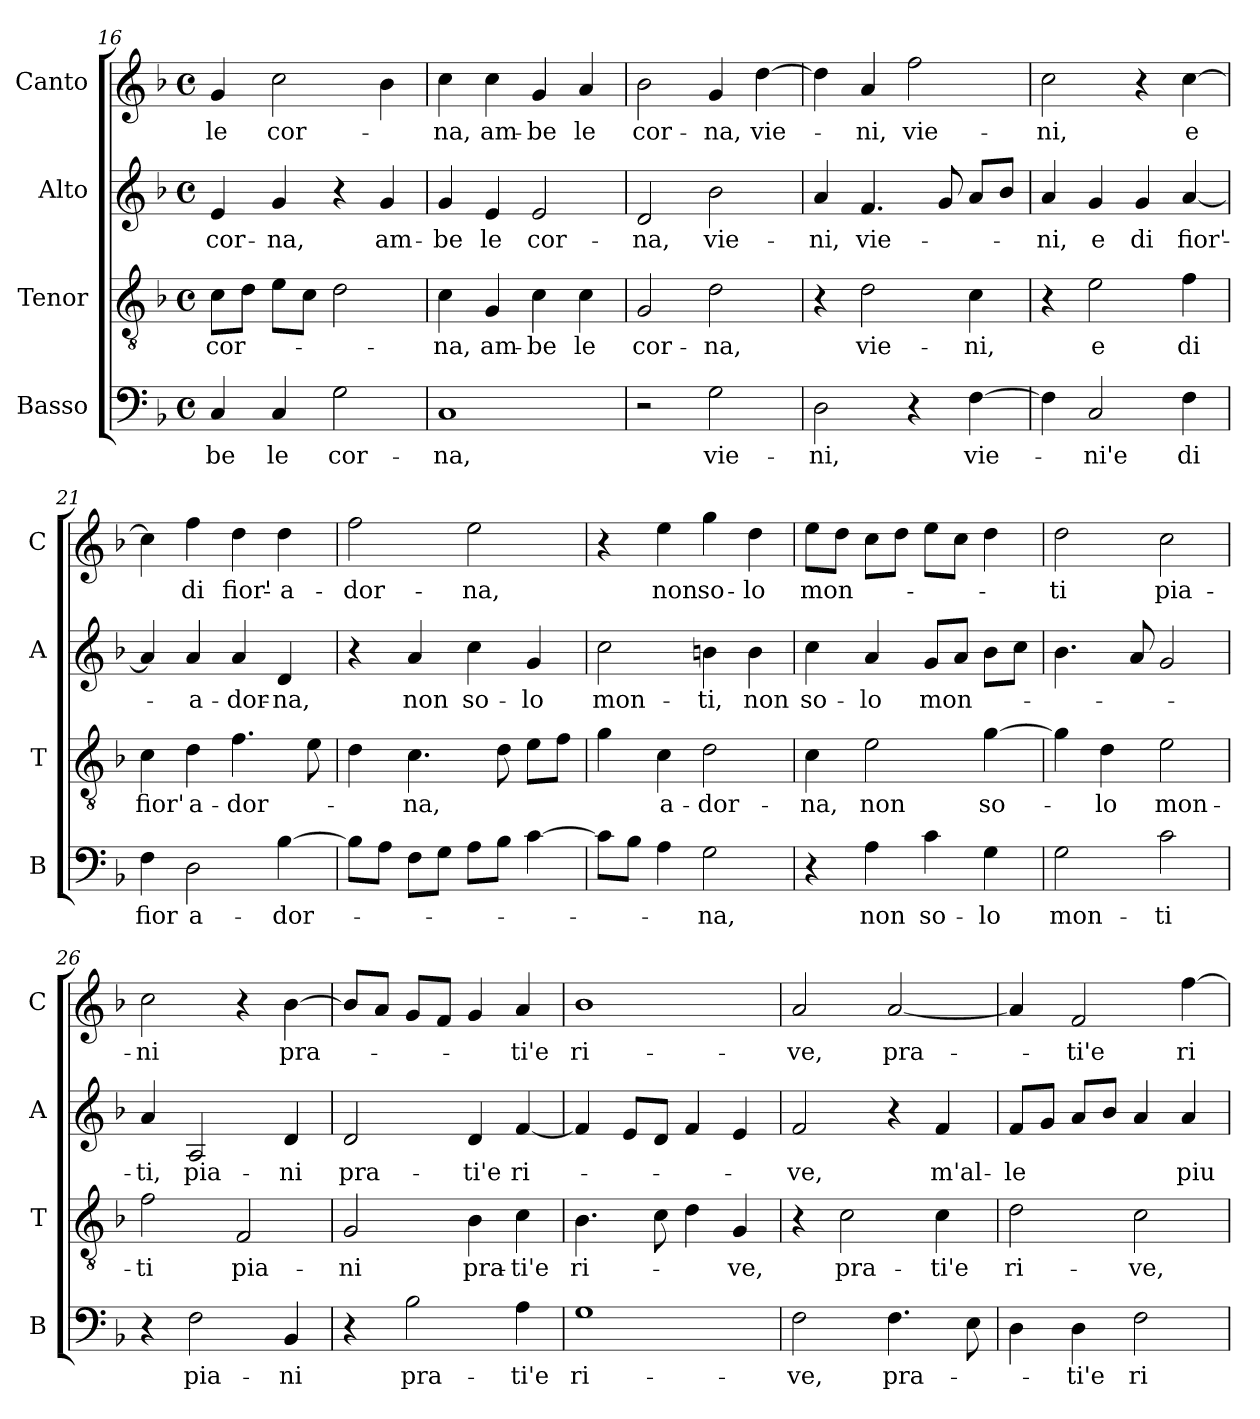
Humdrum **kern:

**kern	**text	**kern	**text	**kern	**text	**kern	**text
*part4	*part4	*part3	*part3	*part2	*part2	*part1	*part1
*staff4	*staff4	*staff3	*staff3	*staff2	*staff2	*staff1	*staff1
*I"Basso	*	*I"Tenor	*	*I"Alto	*	*I"Canto	*
*I'B	*	*I'T	*	*I'A	*	*I'C	*
*clefF4	*	*clefGv2	*	*clefG2	*	*clefG2	*
*k[b-]	*	*k[b-]	*	*k[b-]	*	*k[b-]	*
*F:	*	*F:	*	*F:	*	*F:	*
*M4/4	*	*M4/4	*	*M4/4	*	*M4/4	*
*met(c)	*	*met(c)	*	*met(c)	*	*met(c)	*
=16	=16	=16	=16	=16	=16	=16	=16
!	!LO:LY:b	!	!LO:LY:b	!	!LO:LY:b	!	!LO:LY:b
4C/	-be	8c\L	cor-	4e/	cor-	4g/	le
.	.	8d\J	.	.	.	.	.
!	!LO:LY:b	!	!	!	!LO:LY:b	!	!LO:LY:b
4C/	le	8e\L	.	4g/	-na,	2cc\	cor-
.	.	8c\J	.	.	.	.	.
!	!LO:LY:b	!	!	!	!	!	!
2G\	cor-	2d\	.	4r	.	.	.
!	!	!	!	!	!LO:LY:b	!	!
.	.	.	.	4g/	am-	4b-\	.
=17	=17	=17	=17	=17	=17	=17	=17
!	!LO:LY:b	!	!LO:LY:b	!	!LO:LY:b	!	!LO:LY:b
1C	-na,	4c\	-na,	4g/	-be	4cc\	-na,
!	!	!	!LO:LY:b	!	!LO:LY:b	!	!LO:LY:b
.	.	4G/	am-	4e/	le	4cc\	am-
!	!	!	!LO:LY:b	!	!LO:LY:b	!	!LO:LY:b
.	.	4c\	-be	2e/	cor-	4g/	-be
!	!	!	!LO:LY:b	!	!	!	!LO:LY:b
.	.	4c\	le	.	.	4a/	le
!!LO:PB:g=z
=18	=18	=18	=18	=18	=18	=18	=18
!	!	!	!LO:LY:b	!	!LO:LY:b	!	!LO:LY:b
2r	.	2G/	cor-	2d/	-na,	2b-\	cor-
!	!LO:LY:b	!	!LO:LY:b	!	!LO:LY:b	!	!LO:LY:b
2G\	vie-	2d\	-na,	2b-\	vie-	4g/	-na,
!	!	!	!	!	!	!	!LO:LY:b
.	.	.	.	.	.	[4dd\	vie-
=19	=19	=19	=19	=19	=19	=19	=19
!	!LO:LY:b	!	!	!	!LO:LY:b	!	!
2D\	-ni,	4r	.	4a/	-ni,	4dd\]	.
!	!	!	!LO:LY:b	!	!LO:LY:b	!	!LO:LY:b
.	.	2d\	vie-	4.f/	vie-	4a/	-ni,
!	!	!	!	!	!	!	!LO:LY:b
4r	.	.	.	.	.	2ff\	vie-
.	.	.	.	8g/	.	.	.
!	!LO:LY:b	!	!LO:LY:b	!	!	!	!
[4F\	vie-	4c\	-ni,	8a/L	.	.	.
.	.	.	.	8b-/J	.	.	.
=20	=20	=20	=20	=20	=20	=20	=20
!	!	!	!	!	!LO:LY:b	!	!LO:LY:b
4F\]	.	4r	.	4a/	-ni,	2cc\	-ni,
!	!LO:LY:b	!	!LO:LY:b	!	!LO:LY:b	!	!
2C/	-ni'e	2e\	e	4g/	e	.	.
!	!	!	!	!	!LO:LY:b	!	!
.	.	.	.	4g/	di	4r	.
!	!LO:LY:b	!	!LO:LY:b	!	!LO:LY:b	!	!LO:LY:b
4F\	di	4f\	di	[4a/	fior'-	[4cc\	e
=21	=21	=21	=21	=21	=21	=21	=21
!	!LO:LY:b	!	!LO:LY:b	!	!	!	!
4F\	fior	4c\	fior'	4a/]	.	4cc\]	.
!	!LO:LY:b	!	!LO:LY:b	!	!LO:LY:b	!	!LO:LY:b
2D\	a-	4d\	a-	4a/	-a-	4ff\	di
!	!	!	!LO:LY:b	!	!LO:LY:b	!	!LO:LY:b
.	.	4.f\	-dor-	4a/	-dor-	4dd\	fior'-
!	!LO:LY:b	!	!	!	!LO:LY:b	!	!LO:LY:b
[4B-\	-dor-	.	.	4d/	-na,	4dd\	-a-
.	.	8e\	.	.	.	.	.
=22	=22	=22	=22	=22	=22	=22	=22
!	!	!	!	!	!	!	!LO:LY:b
8B-\L]	.	4d\	.	4r	.	2ff\	-dor-
8A\J	.	.	.	.	.	.	.
!	!	!	!LO:LY:b	!	!LO:LY:b	!	!
8F\L	.	4.c\	-na,	4a/	non	.	.
8G\J	.	.	.	.	.	.	.
!	!	!	!	!	!LO:LY:b	!	!LO:LY:b
8A\L	.	.	.	4cc\	so-	2ee\	-na,
8B-\J	.	8d\	.	.	.	.	.
!	!	!	!	!	!LO:LY:b	!	!
[4c\	.	8e\L	.	4g/	-lo	.	.
.	.	8f\J	.	.	.	.	.
=23	=23	=23	=23	=23	=23	=23	=23
!	!	!	!	!	!LO:LY:b	!	!
8c\L]	.	4g\	.	2cc\	mon-	4r	.
8B-\J	.	.	.	.	.	.	.
!	!	!	!LO:LY:b	!	!	!	!LO:LY:b
4A\	.	4c\	a-	.	.	4ee\	non
!	!LO:LY:b	!	!LO:LY:b	!	!LO:LY:b	!	!LO:LY:b
2G\	-na,	2d\	-dor-	4bn\	-ti,	4gg\	so-
!	!	!	!	!	!LO:LY:b	!	!LO:LY:b
.	.	.	.	4b\	non	4dd\	-lo
!!LO:LB:g=z
=24	=24	=24	=24	=24	=24	=24	=24
!	!	!	!LO:LY:b	!	!LO:LY:b	!	!LO:LY:b
4r	.	4c\	-na,	4cc\	so-	8ee\L	mon-
.	.	.	.	.	.	8dd\J	.
!	!LO:LY:b	!	!LO:LY:b	!	!LO:LY:b	!	!
4A\	non	2e\	non	4a/	-lo	8cc\L	.
.	.	.	.	.	.	8dd\J	.
!	!LO:LY:b	!	!	!	!LO:LY:b	!	!
4c\	so-	.	.	8g/L	mon-	8ee\L	.
.	.	.	.	8a/J	.	8cc\J	.
!	!LO:LY:b	!	!LO:LY:b	!	!	!	!
4G\	-lo	[4g\	so-	8b-\L	.	4dd\	.
.	.	.	.	8cc\J	.	.	.
=25	=25	=25	=25	=25	=25	=25	=25
!	!LO:LY:b	!	!	!	!	!	!LO:LY:b
2G\	mon-	4g\]	.	4.b-\	.	2dd\	-ti
!	!	!	!LO:LY:b	!	!	!	!
.	.	4d\	-lo	.	.	.	.
.	.	.	.	8a/	.	.	.
!	!LO:LY:b	!	!LO:LY:b	!	!	!	!LO:LY:b
2c\	-ti	2e\	mon-	2g/	.	2cc\	pia-
=26	=26	=26	=26	=26	=26	=26	=26
!	!	!	!LO:LY:b	!	!LO:LY:b	!	!LO:LY:b
4r	.	2f\	-ti	4a/	-ti,	2cc\	-ni
!	!LO:LY:b	!	!	!	!LO:LY:b	!	!
2F\	pia-	.	.	2A/	pia-	.	.
!	!	!	!LO:LY:b	!	!	!	!
.	.	2F/	pia-	.	.	4r	.
!	!LO:LY:b	!	!	!	!LO:LY:b	!	!LO:LY:b
4BB-/	-ni	.	.	4d/	-ni	[4b-\	pra-
=27	=27	=27	=27	=27	=27	=27	=27
!	!	!	!LO:LY:b	!	!LO:LY:b	!	!
4r	.	2G/	-ni	2d/	pra-	8b-/L]	.
.	.	.	.	.	.	8a/J	.
!	!LO:LY:b	!	!	!	!	!	!
2B-\	pra-	.	.	.	.	8g/L	.
.	.	.	.	.	.	8f/J	.
!	!	!	!LO:LY:b	!	!LO:LY:b	!	!
.	.	4B-\	pra-	4d/	-ti'e	4g/	.
!	!LO:LY:b	!	!LO:LY:b	!	!LO:LY:b	!	!LO:LY:b
4A\	-ti'e	4c\	-ti'e	[4f/	ri-	4a/	-ti'e
=28	=28	=28	=28	=28	=28	=28	=28
!	!LO:LY:b	!	!LO:LY:b	!	!	!	!LO:LY:b
1G	ri-	4.B-\	ri-	4f/]	.	1b-	ri-
.	.	.	.	8e/L	.	.	.
.	.	8c\	.	8d/J	.	.	.
.	.	4d\	.	4f/	.	.	.
!	!	!	!LO:LY:b	!	!	!	!
.	.	4G/	-ve,	4e/	.	.	.
=29	=29	=29	=29	=29	=29	=29	=29
!	!LO:LY:b	!	!	!	!LO:LY:b	!	!LO:LY:b
2F\	-ve,	4r	.	2f/	-ve,	2a/	-ve,
!	!	!	!LO:LY:b	!	!	!	!
.	.	2c\	pra-	.	.	.	.
!	!LO:LY:b	!	!	!	!	!	!LO:LY:b
4.F\	pra-	.	.	4r	.	[2a/	pra-
!	!	!	!LO:LY:b	!	!LO:LY:b	!	!
.	.	4c\	-ti'e	4f/	m'al-	.	.
8E\	.	.	.	.	.	.	.
!!LO:LB:g=z
=30	=30	=30	=30	=30	=30	=30	=30
!	!	!	!LO:LY:b	!	!LO:LY:b	!	!
4D\	.	2d\	ri-	8f/L	-le	4a/]	.
.	.	.	.	8g/J	.	.	.
!	!LO:LY:b	!	!	!	!	!	!LO:LY:b
4D\	-ti'e	.	.	8a/L	.	2f/	-ti'e
.	.	.	.	8b-/J	.	.	.
!	!LO:LY:b	!	!LO:LY:b	!	!	!	!
2F\	ri-	2c\	-ve,	4a/	.	.	.
!	!	!	!	!	!LO:LY:b	!	!LO:LY:b
.	.	.	.	4a/	piu	[4ff\	ri-
=	=	=	=	=	=	=	=
*-	*-	*-	*-	*-	*-	*-	*-
